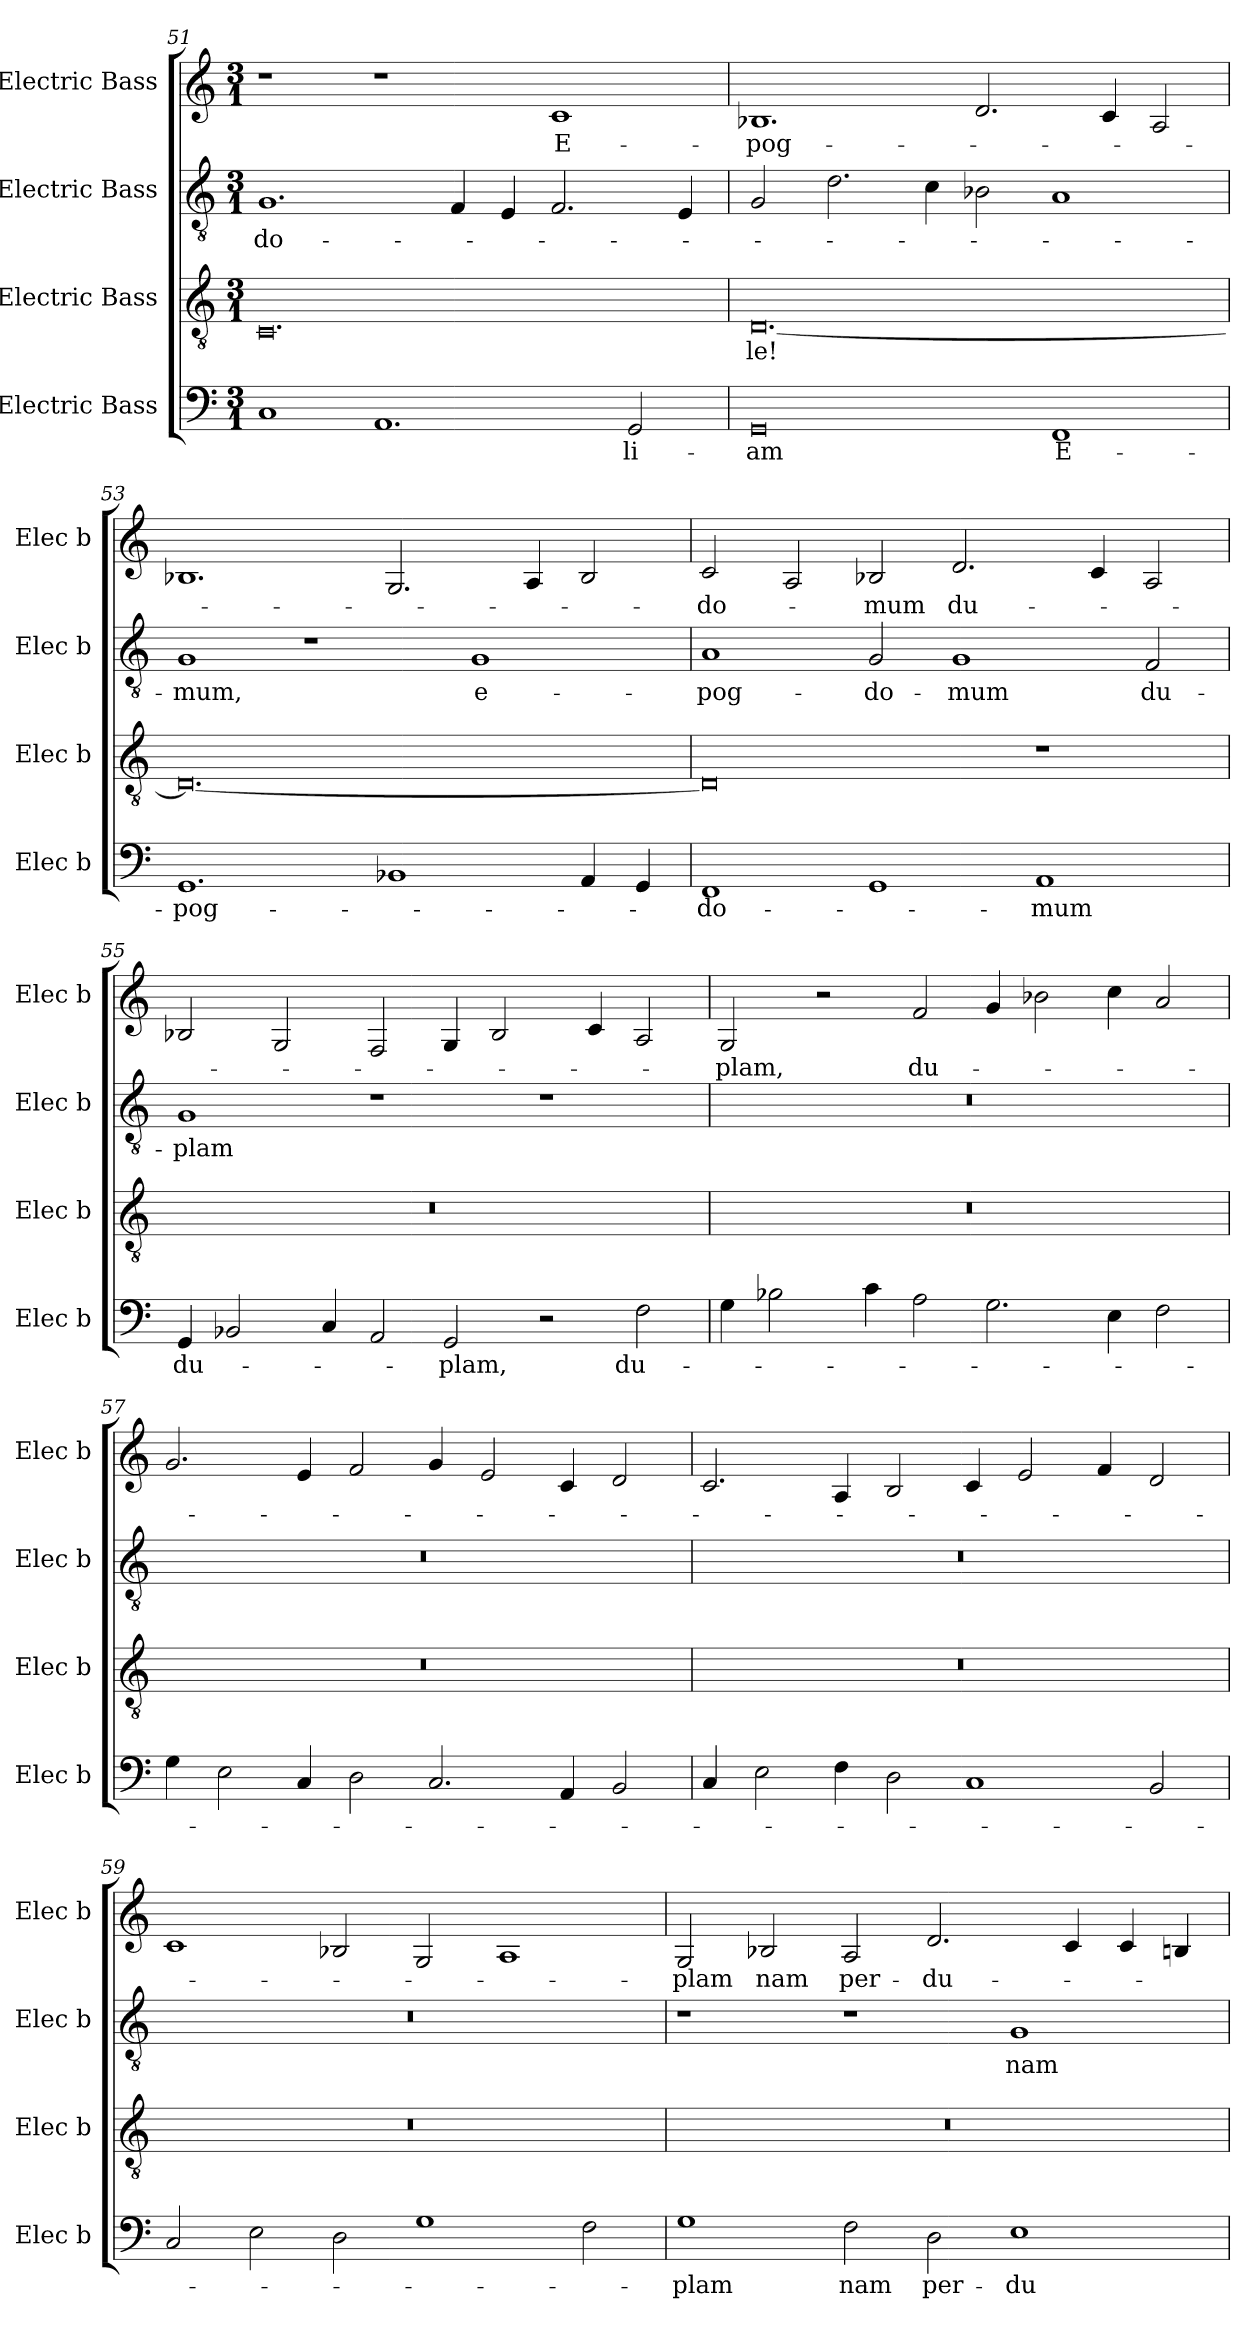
**kern	**text	**kern	**text	**kern	**text	**kern	**text
*part4	*part4	*part3	*part3	*part2	*part2	*part1	*part1
*staff4	*staff4	*staff3	*staff3	*staff2	*staff2	*staff1	*staff1
*I"Electric Bass	*	*I"Electric Bass	*	*I"Electric Bass	*	*I"Electric Bass	*
*I'Elec b	*	*I'Elec b	*	*I'Elec b	*	*I'Elec b	*
!!LO:LB:g=z
*clefF4	*	*clefGv2	*	*clefGv2	*	*clefG2	*
*M3/1	*	*M3/1	*	*M3/1	*	*M3/1	*
=51	=51	=51	=51	=51	=51	=51	=51
!	!	!	!	!	!LO:LY:b	!	!
1C	.	0.C	.	1.G	-do-	1r	.
1.AA	.	.	.	.	.	1r	.
.	.	.	.	4F/	.	.	.
.	.	.	.	4E/	.	.	.
!	!	!	!	!	!	!	!LO:LY:b
.	.	.	.	2.F/	.	1c	E-
!	!LO:LY:b	!	!	!	!	!	!
2GG/	-li-	.	.	.	.	.	.
.	.	.	.	4E/	.	.	.
=52	=52	=52	=52	=52	=52	=52	=52
!	!LO:LY:b	!	!LO:LY:b	!	!	!	!LO:LY:b
0GG	-am	[0.D	-le!	2G/	.	1.B-X	-pog-
.	.	.	.	2.d\	.	.	.
.	.	.	.	4c\	.	.	.
.	.	.	.	2B-X\	.	2.d/	.
!	!LO:LY:b	!	!	!	!	!	!
1FF	E-	.	.	1A	.	.	.
.	.	.	.	.	.	4c/	.
.	.	.	.	.	.	2A/	.
=53	=53	=53	=53	=53	=53	=53	=53
!	!LO:LY:b	!	!	!	!LO:LY:b	!	!
1.GG	-pog-	0.D_	.	1G	-mum,	1.B-X	.
.	.	.	.	1r	.	.	.
1BB-X	.	.	.	.	.	2.G/	.
!	!	!	!	!	!LO:LY:b	!	!
.	.	.	.	1G	e-	.	.
.	.	.	.	.	.	4A/	.
4AA/	.	.	.	.	.	2B-/	.
4GG/	.	.	.	.	.	.	.
=54	=54	=54	=54	=54	=54	=54	=54
!	!LO:LY:b	!	!	!	!LO:LY:b	!	!LO:LY:b
1FF	-do-	0D]	.	1A	-pog-	2c/	-do-
.	.	.	.	.	.	2A/	.
!	!	!	!	!	!LO:LY:b	!	!LO:LY:b
1GG	.	.	.	2G/	-do-	2B-X/	-mum
!	!	!	!	!	!LO:LY:b	!	!LO:LY:b
.	.	.	.	1G	-mum	2.d/	du-
!	!LO:LY:b	!	!	!	!	!	!
1AA	-mum	1r	.	.	.	.	.
.	.	.	.	.	.	4c/	.
!	!	!	!	!	!LO:LY:b	!	!
.	.	.	.	2F/	du-	2A/	.
!!LO:LB:g=z
=55	=55	=55	=55	=55	=55	=55	=55
!	!LO:LY:b	!	!	!	!LO:LY:b	!	!
4GG/	du-	0.r	.	1G	-plam	2B-X/	.
2BB-X/	.	.	.	.	.	.	.
.	.	.	.	.	.	2G/	.
4C/	.	.	.	.	.	.	.
2AA/	.	.	.	1r	.	2F/	.
!	!LO:LY:b	!	!	!	!	!	!
2GG/	-plam,	.	.	.	.	4G/	.
.	.	.	.	.	.	2B-/	.
2r	.	.	.	1r	.	.	.
.	.	.	.	.	.	4c/	.
!	!LO:LY:b	!	!	!	!	!	!
2F\	du-	.	.	.	.	2A/	.
!!LO:PB:g=z
=56	=56	=56	=56	=56	=56	=56	=56
!	!	!	!	!	!	!	!LO:LY:b
4G\	.	0.r	.	0.r	.	2G/	-plam,
2B-X\	.	.	.	.	.	.	.
.	.	.	.	.	.	2r	.
4c\	.	.	.	.	.	.	.
!	!	!	!	!	!	!	!LO:LY:b
2A\	.	.	.	.	.	2f/	du-
2.G\	.	.	.	.	.	4g/	.
.	.	.	.	.	.	2b-X\	.
4E\	.	.	.	.	.	4cc\	.
2F\	.	.	.	.	.	2a/	.
=57	=57	=57	=57	=57	=57	=57	=57
4G\	.	0.r	.	0.r	.	2.g/	.
2E\	.	.	.	.	.	.	.
4C/	.	.	.	.	.	4e/	.
2D\	.	.	.	.	.	2f/	.
2.C/	.	.	.	.	.	4g/	.
.	.	.	.	.	.	2e/	.
4AA/	.	.	.	.	.	4c/	.
2BB/	.	.	.	.	.	2d/	.
=58	=58	=58	=58	=58	=58	=58	=58
4C/	.	0.r	.	0.r	.	2.c/	.
2E\	.	.	.	.	.	.	.
4F\	.	.	.	.	.	4A/	.
2D\	.	.	.	.	.	2B/	.
1C	.	.	.	.	.	4c/	.
.	.	.	.	.	.	2e/	.
.	.	.	.	.	.	4f/	.
2BB/	.	.	.	.	.	2d/	.
=59	=59	=59	=59	=59	=59	=59	=59
2C/	.	0.r	.	0.r	.	1c	.
2E\	.	.	.	.	.	.	.
2D\	.	.	.	.	.	2B-X/	.
1G	.	.	.	.	.	2G/	.
.	.	.	.	.	.	1A	.
2F\	.	.	.	.	.	.	.
!!LO:LB:g=z
=60	=60	=60	=60	=60	=60	=60	=60
!	!LO:LY:b	!	!	!	!	!	!LO:LY:b
1G	-plam	0.r	.	1r	.	2G/	-plam
!	!	!	!	!	!	!	!LO:LY:b
.	.	.	.	.	.	2B-X/	nam
!	!LO:LY:b	!	!	!	!	!	!LO:LY:b
2F\	nam	.	.	1r	.	2A/	per-
!	!LO:LY:b	!	!	!	!	!	!LO:LY:b
2D\	per-	.	.	.	.	2.d/	-du-
!	!LO:LY:b	!	!	!	!LO:LY:b	!	!
1E	-du-	.	.	1G	nam	.	.
.	.	.	.	.	.	4c/	.
.	.	.	.	.	.	4c/	.
.	.	.	.	.	.	4Bn/	.
=	=	=	=	=	=	=	=
*-	*-	*-	*-	*-	*-	*-	*-
